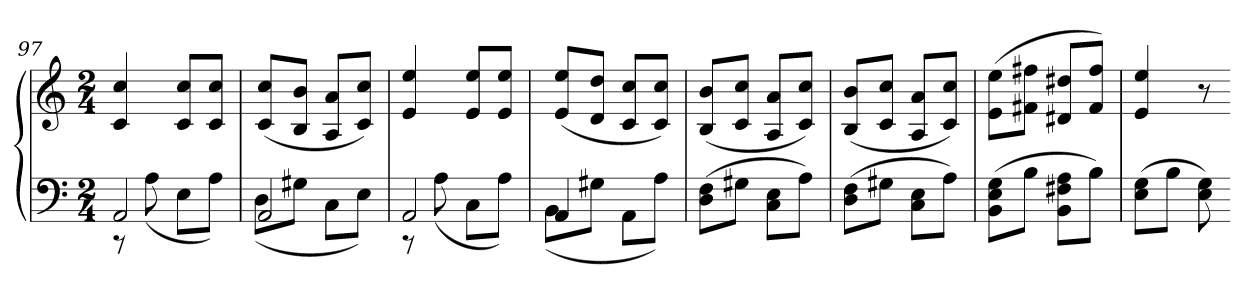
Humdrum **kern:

**kern	**kern
*part1	*part1
*staff2	*staff1
*clefF4	*clefG2
*k[]	*k[]
*a:	*a:
*M2/4	*M2/4
=97	=97
*^	*
2AA	8r	4c 4cc
.	(8A	.
.	8EL	8c 8ccL
.	8AJ)	8c 8ccJ
=98	=98	=98
2AA	(8DL	(8c 8ccL
.	8G#XJ	8B 8bJ
.	8CL	8A 8aL
.	8EJ)	8c 8ccJ)
=99	=99	=99
2AA	8r	4e 4ee
.	(8A	.
.	8CL	8e 8eeL
.	8AJ)	8e 8eeJ
=100	=100	=100
4AA	(8BBL	(8e 8eeL
.	8G#XJ	8d 8ddJ
8AAL	4ryy	8c 8ccL
8AJ)	.	8c 8ccJ)
*v	*v	*
=101	=101
(8D 8FL	(8B 8bL
8G#XJ	8c 8ccJ
8C 8EL	8A 8aL
8AJ)	8c 8ccJ)
=102	=102
(8D 8FL	(8B 8bL
8G#XJ	8c 8ccJ
8C 8EL	8A 8aL
8AJ)	8c 8ccJ)
=103	=103
(8BB 8E 8GL	(8e 8eeL
8BJ	8f#X 8ff#XJ
8BB 8F#X 8AL	8d#X 8dd#XL
8BJ)	8f# 8ff#J)
=104	=104
(8E 8GL	4e 4ee
8BJ	.
8E 8G)	8r
=-	=-
*-	*-
